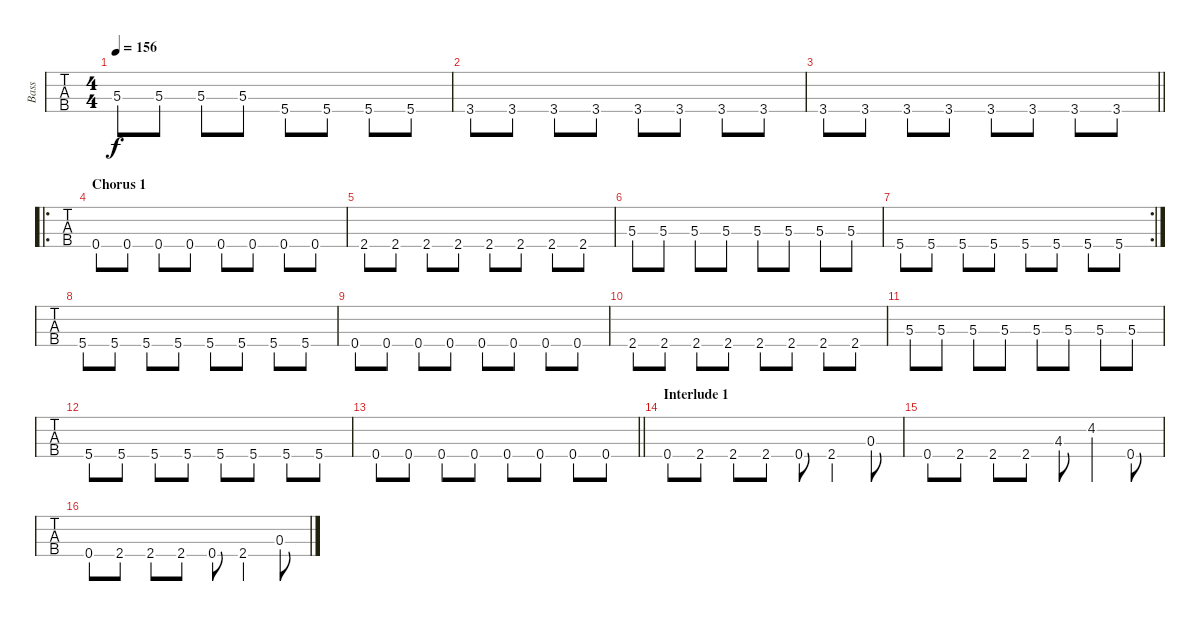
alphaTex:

\track ("Bass" "Bass") {instrument electricbassfinger}
\staff {tabs}
\tuning (Gb2 Db2 Ab1 Eb1) {hide}
\ts (4 4)
\tempo 156
\clef f4
\ks c
5.3.8{dy f} 5.3.8 5.3.8 5.3.8 5.4.8 5.4.8 5.4.8 5.4.8 |
3.4.8 3.4.8 3.4.8 3.4.8 3.4.8 3.4.8 3.4.8 3.4.8 |
\barLineRight lightlight
3.4.8 3.4.8 3.4.8 3.4.8 3.4.8 3.4.8 3.4.8 3.4.8 |
\ro
\section ("" "Chorus 1")
0.4.8 0.4.8 0.4.8 0.4.8 0.4.8 0.4.8 0.4.8 0.4.8 |
2.4.8 2.4.8 2.4.8 2.4.8 2.4.8 2.4.8 2.4.8 2.4.8 |
5.3.8 5.3.8 5.3.8 5.3.8 5.3.8 5.3.8 5.3.8 5.3.8 |
\rc 2
5.4.8 5.4.8 5.4.8 5.4.8 5.4.8 5.4.8 5.4.8 5.4.8 |
5.4.8 5.4.8 5.4.8 5.4.8 5.4.8 5.4.8 5.4.8 5.4.8 |
0.4.8 0.4.8 0.4.8 0.4.8 0.4.8 0.4.8 0.4.8 0.4.8 |
2.4.8 2.4.8 2.4.8 2.4.8 2.4.8 2.4.8 2.4.8 2.4.8 |
5.3.8 5.3.8 5.3.8 5.3.8 5.3.8 5.3.8 5.3.8 5.3.8 |
5.4.8 5.4.8 5.4.8 5.4.8 5.4.8 5.4.8 5.4.8 5.4.8 |
\barLineRight lightlight
0.4.8 0.4.8 0.4.8 0.4.8 0.4.8 0.4.8 0.4.8 0.4.8 |
\section ("" "Interlude 1")
0.4.8 2.4.8 2.4.8 2.4.8 0.4.8 2.4.4 0.3.8 |
0.4.8 2.4.8 2.4.8 2.4.8 4.3.8 4.2.4 0.4.8 |
0.4.8 2.4.8 2.4.8 2.4.8 0.4.8 2.4.4 0.3.8
